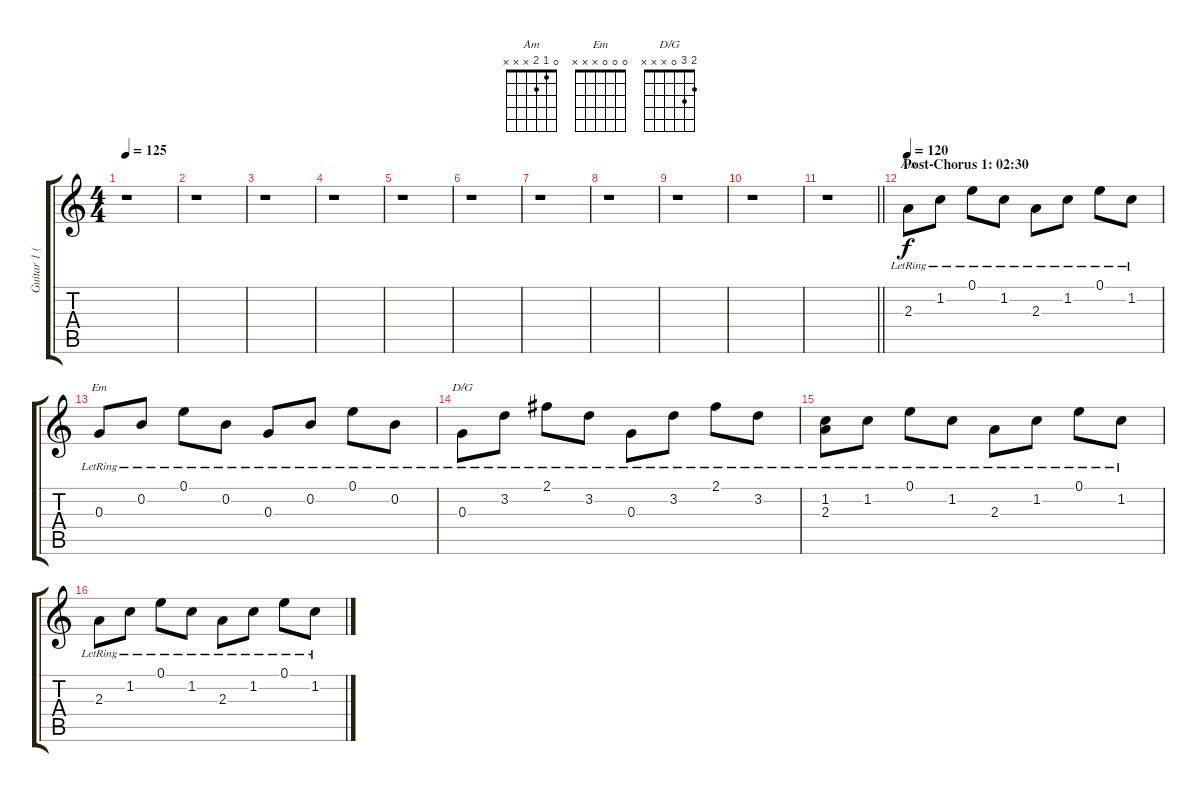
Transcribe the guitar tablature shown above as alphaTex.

\track ("Guitar 1 (Clean)" "Guitar 1 (") {instrument electricguitarjazz}
\staff {score tabs}
\tuning (E4 B3 G3 D3 A2 E2) {hide}
\chord ("Am" 0 1 2 x x x)
\chord ("Em" 0 0 0 x x x)
\chord ("D/G" 2 3 0 x x x)
\ts (4 4)
\tempo 125
\clef g2
\ks c
r.1{dy f} |
r.1 |
r.1 |
r.1 |
r.1 |
r.1 |
r.1 |
r.1 |
r.1 |
r.1 |
\barLineRight lightlight
r.1 |
\section ("" "Post-Chorus 1: 02:30")
\tempo 120
2.3{lr}.8{ch "Am"} 1.2{lr}.8 0.1{lr}.8 1.2{lr}.8 2.3{lr}.8 1.2{lr}.8 0.1{lr}.8 1.2{lr}.8 |
0.3{lr}.8{ch "Em"} 0.2{lr}.8 0.1{lr}.8 0.2{lr}.8 0.3{lr}.8 0.2{lr}.8 0.1{lr}.8 0.2{lr}.8 |
0.3{lr}.8{ch "D/G"} 3.2{lr}.8 2.1{lr}.8 3.2{lr}.8 0.3{lr}.8 3.2{lr}.8 2.1{lr}.8 3.2{lr}.8 |
(1.2{lr} 2.3{lr}).8 1.2{lr}.8 0.1{lr}.8 1.2{lr}.8 2.3{lr}.8 1.2{lr}.8 0.1{lr}.8 1.2{lr}.8 |
2.3{lr}.8 1.2{lr}.8 0.1{lr}.8 1.2{lr}.8 2.3{lr}.8 1.2{lr}.8 0.1{lr}.8 1.2{lr}.8
